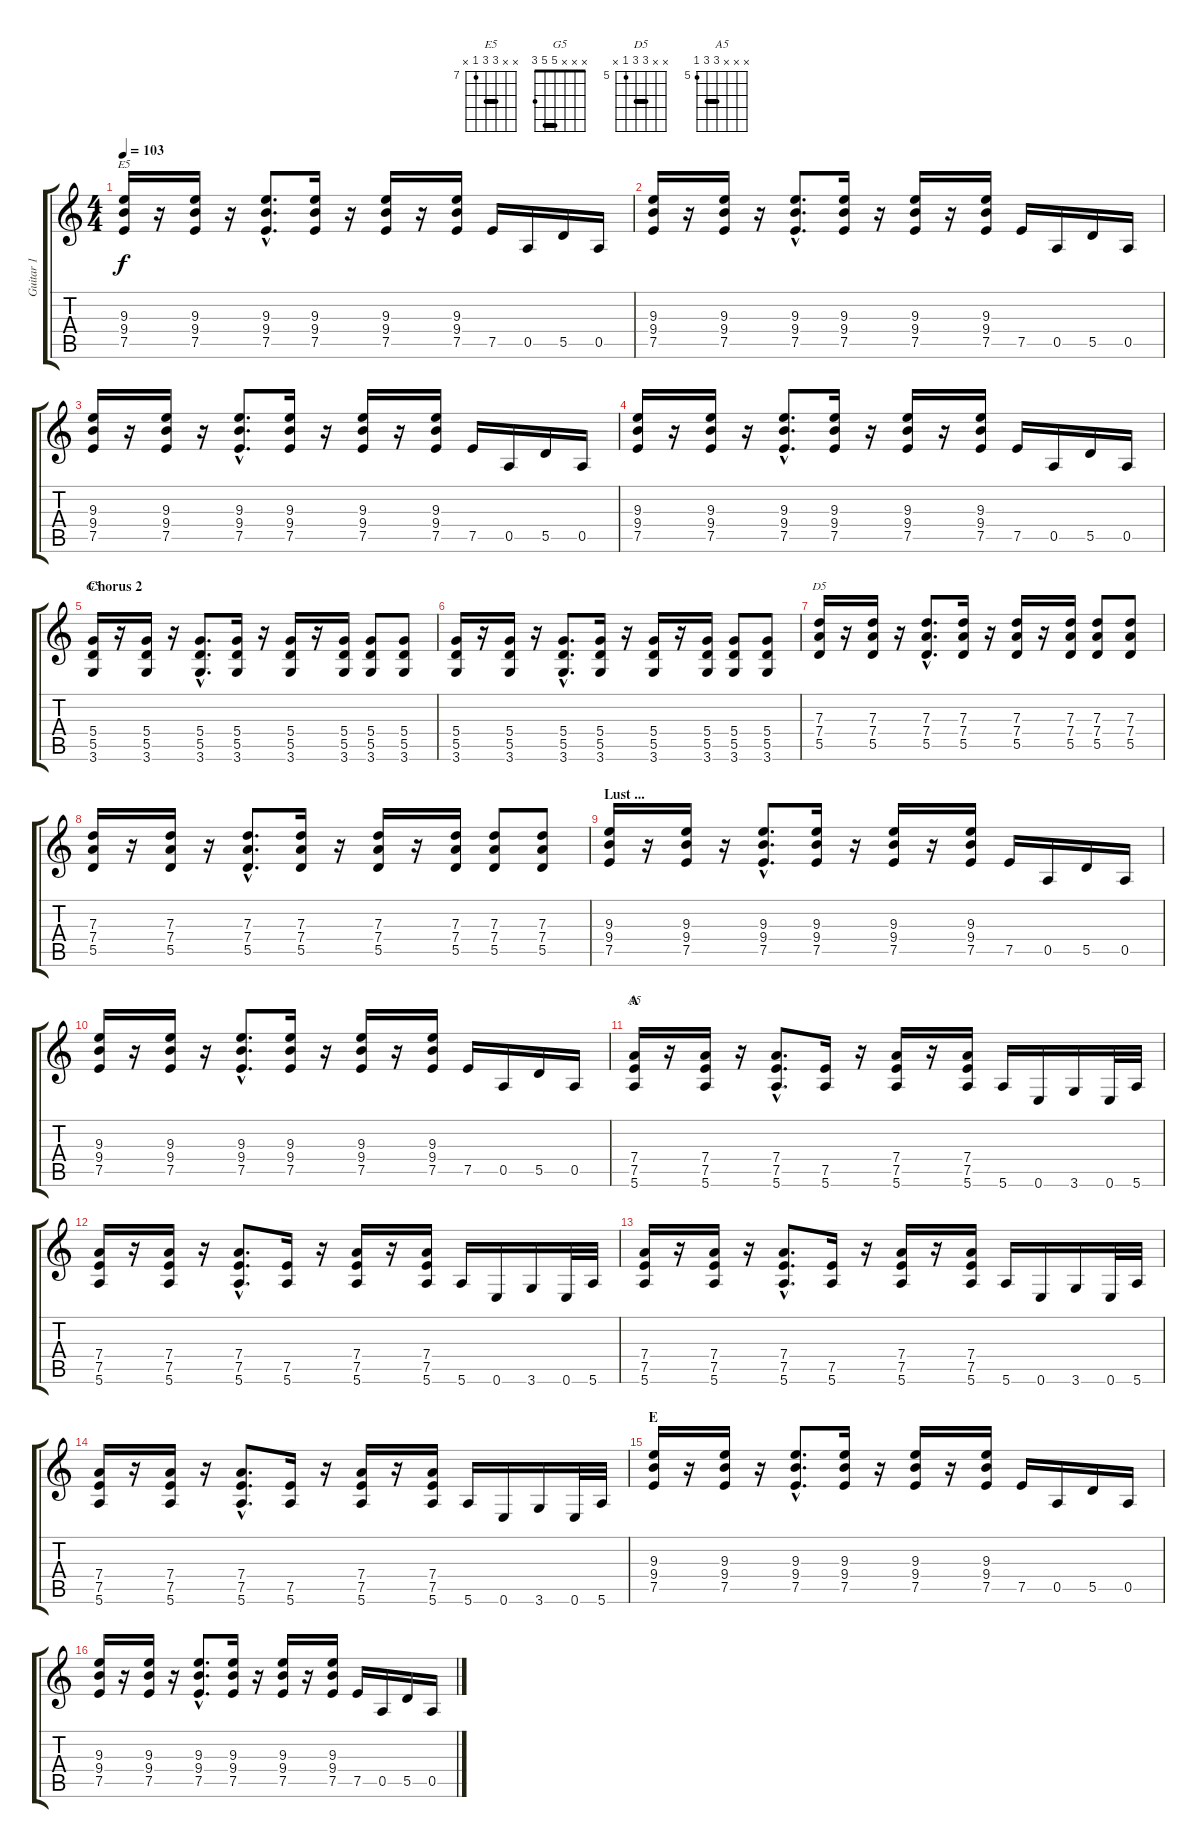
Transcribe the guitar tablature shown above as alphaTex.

\track ("Guitar 1" "Guitar 1") {instrument electricguitarclean}
\staff {score tabs}
\tuning (E4 B3 G3 D3 A2 E2) {hide}
\chord ("E5" x x 9 9 7 x) {firstfret 7 barre 9}
\chord ("G5" x x x 5 5 3) {barre 5}
\chord ("D5" x x 7 7 5 x) {firstfret 5 barre 7}
\chord ("A5" x x x 7 7 5) {firstfret 5 barre 7}
\ts (4 4)
\tempo 103
\clef g2
\ks c
(9.3 9.4 7.5).16{ch "E5" dy f} r.16 (9.3 9.4 7.5).16 r.16 (9.3{hac} 9.4{hac} 7.5{hac}).8{d} (9.3 9.4 7.5).16 r.16 (9.3 9.4 7.5).16 r.16 (9.3 9.4 7.5).16 7.5.16 0.5.16 5.5.16 0.5.16 |
(9.3 9.4 7.5).16 r.16 (9.3 9.4 7.5).16 r.16 (9.3{hac} 9.4{hac} 7.5{hac}).8{d} (9.3 9.4 7.5).16 r.16 (9.3 9.4 7.5).16 r.16 (9.3 9.4 7.5).16 7.5.16 0.5.16 5.5.16 0.5.16 |
(9.3 9.4 7.5).16 r.16 (9.3 9.4 7.5).16 r.16 (9.3{hac} 9.4{hac} 7.5{hac}).8{d} (9.3 9.4 7.5).16 r.16 (9.3 9.4 7.5).16 r.16 (9.3 9.4 7.5).16 7.5.16 0.5.16 5.5.16 0.5.16 |
(9.3 9.4 7.5).16 r.16 (9.3 9.4 7.5).16 r.16 (9.3{hac} 9.4{hac} 7.5{hac}).8{d} (9.3 9.4 7.5).16 r.16 (9.3 9.4 7.5).16 r.16 (9.3 9.4 7.5).16 7.5.16 0.5.16 5.5.16 0.5.16 |
\section ("" "Chorus 2")
(5.4 5.5 3.6).16{ch "G5"} r.16 (5.4 5.5 3.6).16 r.16 (5.4{hac} 5.5{hac} 3.6{hac}).8{d} (5.4 5.5 3.6).16 r.16 (5.4 5.5 3.6).16 r.16 (5.4 5.5 3.6).16 (5.4 5.5 3.6).8 (5.4 5.5 3.6).8 |
(5.4 5.5 3.6).16 r.16 (5.4 5.5 3.6).16 r.16 (5.4{hac} 5.5{hac} 3.6{hac}).8{d} (5.4 5.5 3.6).16 r.16 (5.4 5.5 3.6).16 r.16 (5.4 5.5 3.6).16 (5.4 5.5 3.6).8 (5.4 5.5 3.6).8 |
(7.3 7.4 5.5).16{ch "D5"} r.16 (7.3 7.4 5.5).16 r.16 (7.3{hac} 7.4{hac} 5.5{hac}).8{d} (7.3 7.4 5.5).16 r.16 (7.3 7.4 5.5).16 r.16 (7.3 7.4 5.5).16 (7.3 7.4 5.5).8 (7.3 7.4 5.5).8 |
(7.3 7.4 5.5).16 r.16 (7.3 7.4 5.5).16 r.16 (7.3{hac} 7.4{hac} 5.5{hac}).8{d} (7.3 7.4 5.5).16 r.16 (7.3 7.4 5.5).16 r.16 (7.3 7.4 5.5).16 (7.3 7.4 5.5).8 (7.3 7.4 5.5).8 |
\section ("" "Lust ...")
(9.3 9.4 7.5).16 r.16 (9.3 9.4 7.5).16 r.16 (9.3{hac} 9.4{hac} 7.5{hac}).8{d} (9.3 9.4 7.5).16 r.16 (9.3 9.4 7.5).16 r.16 (9.3 9.4 7.5).16 7.5.16 0.5.16 5.5.16 0.5.16 |
(9.3 9.4 7.5).16 r.16 (9.3 9.4 7.5).16 r.16 (9.3{hac} 9.4{hac} 7.5{hac}).8{d} (9.3 9.4 7.5).16 r.16 (9.3 9.4 7.5).16 r.16 (9.3 9.4 7.5).16 7.5.16 0.5.16 5.5.16 0.5.16 |
\section ("" "A")
(7.4 7.5 5.6).16{ch "A5"} r.16 (7.4 7.5 5.6).16 r.16 (7.4{hac} 7.5{hac} 5.6{hac}).8{d} (7.5 5.6).16 r.16 (7.4 7.5 5.6).16 r.16 (7.4 7.5 5.6).16 5.6.16 0.6.16 3.6.16 0.6.32 5.6.32 |
(7.4 7.5 5.6).16 r.16 (7.4 7.5 5.6).16 r.16 (7.4{hac} 7.5{hac} 5.6{hac}).8{d} (7.5 5.6).16 r.16 (7.4 7.5 5.6).16 r.16 (7.4 7.5 5.6).16 5.6.16 0.6.16 3.6.16 0.6.32 5.6.32 |
(7.4 7.5 5.6).16 r.16 (7.4 7.5 5.6).16 r.16 (7.4{hac} 7.5{hac} 5.6{hac}).8{d} (7.5 5.6).16 r.16 (7.4 7.5 5.6).16 r.16 (7.4 7.5 5.6).16 5.6.16 0.6.16 3.6.16 0.6.32 5.6.32 |
(7.4 7.5 5.6).16 r.16 (7.4 7.5 5.6).16 r.16 (7.4{hac} 7.5{hac} 5.6{hac}).8{d} (7.5 5.6).16 r.16 (7.4 7.5 5.6).16 r.16 (7.4 7.5 5.6).16 5.6.16 0.6.16 3.6.16 0.6.32 5.6.32 |
\section ("" "E")
(9.3 9.4 7.5).16 r.16 (9.3 9.4 7.5).16 r.16 (9.3{hac} 9.4{hac} 7.5{hac}).8{d} (9.3 9.4 7.5).16 r.16 (9.3 9.4 7.5).16 r.16 (9.3 9.4 7.5).16 7.5.16 0.5.16 5.5.16 0.5.16 |
(9.3 9.4 7.5).16 r.16 (9.3 9.4 7.5).16 r.16 (9.3{hac} 9.4{hac} 7.5{hac}).8{d} (9.3 9.4 7.5).16 r.16 (9.3 9.4 7.5).16 r.16 (9.3 9.4 7.5).16 7.5.16 0.5.16 5.5.16 0.5.16
